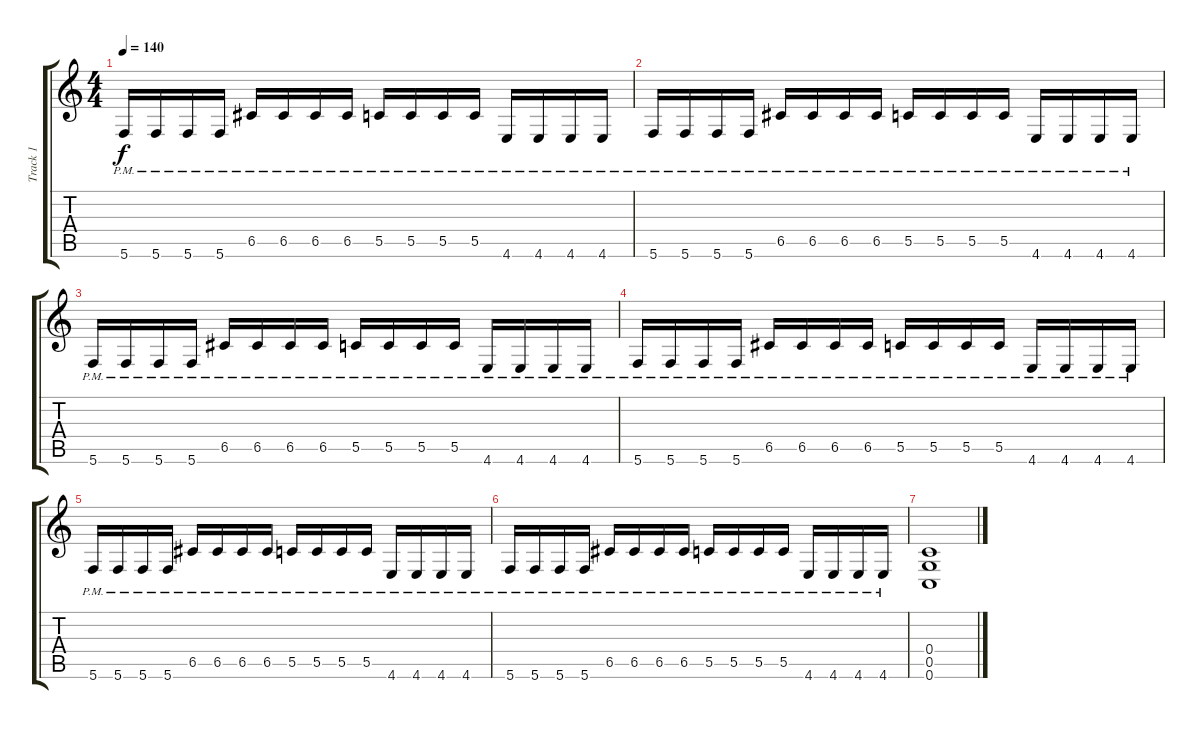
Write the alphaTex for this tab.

\track ("Track 1" "Track 1") {instrument distortionguitar}
\staff {score tabs}
\tuning (D4 A3 F3 C3 G2 C2) {hide}
\ts (4 4)
\tempo 140
\clef g2
\ks c
5.6{pm}.16{dy f} 5.6{pm}.16 5.6{pm}.16 5.6{pm}.16 6.5{pm}.16 6.5{pm}.16 6.5{pm}.16 6.5{pm}.16 5.5{pm}.16 5.5{pm}.16 5.5{pm}.16 5.5{pm}.16 4.6{pm}.16 4.6{pm}.16 4.6{pm}.16 4.6{pm}.16 |
5.6{pm}.16 5.6{pm}.16 5.6{pm}.16 5.6{pm}.16 6.5{pm}.16 6.5{pm}.16 6.5{pm}.16 6.5{pm}.16 5.5{pm}.16 5.5{pm}.16 5.5{pm}.16 5.5{pm}.16 4.6{pm}.16 4.6{pm}.16 4.6{pm}.16 4.6{pm}.16 |
5.6{pm}.16 5.6{pm}.16 5.6{pm}.16 5.6{pm}.16 6.5{pm}.16 6.5{pm}.16 6.5{pm}.16 6.5{pm}.16 5.5{pm}.16 5.5{pm}.16 5.5{pm}.16 5.5{pm}.16 4.6{pm}.16 4.6{pm}.16 4.6{pm}.16 4.6{pm}.16 |
5.6{pm}.16 5.6{pm}.16 5.6{pm}.16 5.6{pm}.16 6.5{pm}.16 6.5{pm}.16 6.5{pm}.16 6.5{pm}.16 5.5{pm}.16 5.5{pm}.16 5.5{pm}.16 5.5{pm}.16 4.6{pm}.16 4.6{pm}.16 4.6{pm}.16 4.6{pm}.16 |
5.6{pm}.16 5.6{pm}.16 5.6{pm}.16 5.6{pm}.16 6.5{pm}.16 6.5{pm}.16 6.5{pm}.16 6.5{pm}.16 5.5{pm}.16 5.5{pm}.16 5.5{pm}.16 5.5{pm}.16 4.6{pm}.16 4.6{pm}.16 4.6{pm}.16 4.6{pm}.16 |
5.6{pm}.16 5.6{pm}.16 5.6{pm}.16 5.6{pm}.16 6.5{pm}.16 6.5{pm}.16 6.5{pm}.16 6.5{pm}.16 5.5{pm}.16 5.5{pm}.16 5.5{pm}.16 5.5{pm}.16 4.6{pm}.16 4.6{pm}.16 4.6{pm}.16 4.6{pm}.16 |
(0.4 0.5 0.6).1
